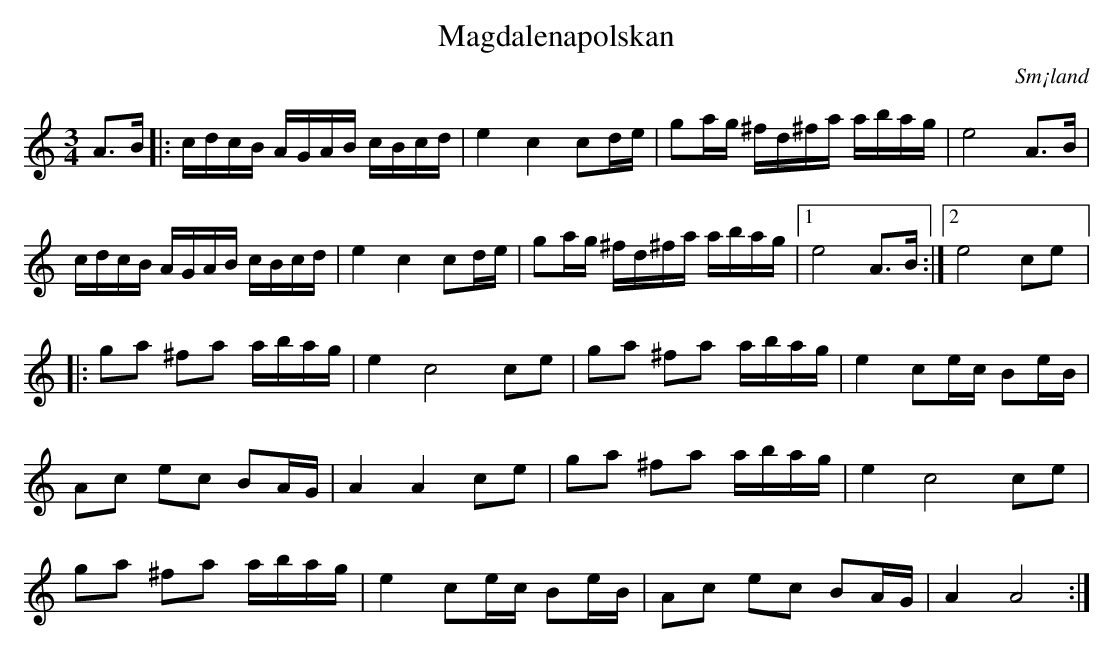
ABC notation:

X:1
T:Magdalenapolskan
O:Sm¡land
M:3/4
L:1/16
K:Am
A3B |: cdcB AGAB  cBcd | e4 c4   c2de | g2ag ^fd^fa abag |  e8 A3B         |
       cdcB AGAB  cBcd | e4 c4   c2de | g2ag ^fd^fa abag |1 e8 A3B        :|2 e8 c2e2 |:
       g2a2 ^f2a2 abag | e4 c8   c2e2 | g2a2 ^f2a2  abag |  e4 c2ec B2eB   |
       A2c2 e2c2  B2AG | A4 A4   c2e2 | g2a2 ^f2a2  abag |  e4 c8   c2e2   |
       g2a2 ^f2a2 abag | e4 c2ec B2eB | A2c2 e2c2   B2AG |  A4 A8         :|
